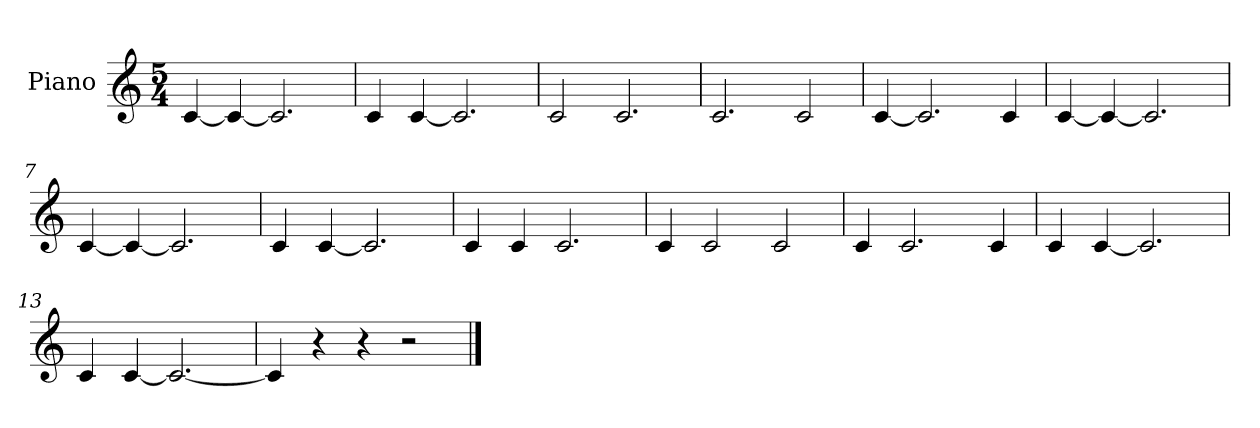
**kern
*part1
*staff1
*I"Piano
*I'Pno.
*clefG2
*k[]
*M5/4
*MM90
=1
[4c/
4c/_
2.c/]
=2
4c/
[4c/
2.c/]
=3
2c/
2.c/
=4
2.c/
2c/
=5
[4c/
2.c/]
4c/
=6
[4c/
4c/_
2.c/]
=7
[4c/
4c/_
2.c/]
=8
4c/
[4c/
2.c/]
=9
4c/
4c/
2.c/
=10
4c/
2c/
2c/
=11
4c/
2.c/
4c/
=12
4c/
[4c/
2.c/]
=13
4c/
[4c/
2.c/_
=14
4c/]
4r
4r
2r
==
*-
